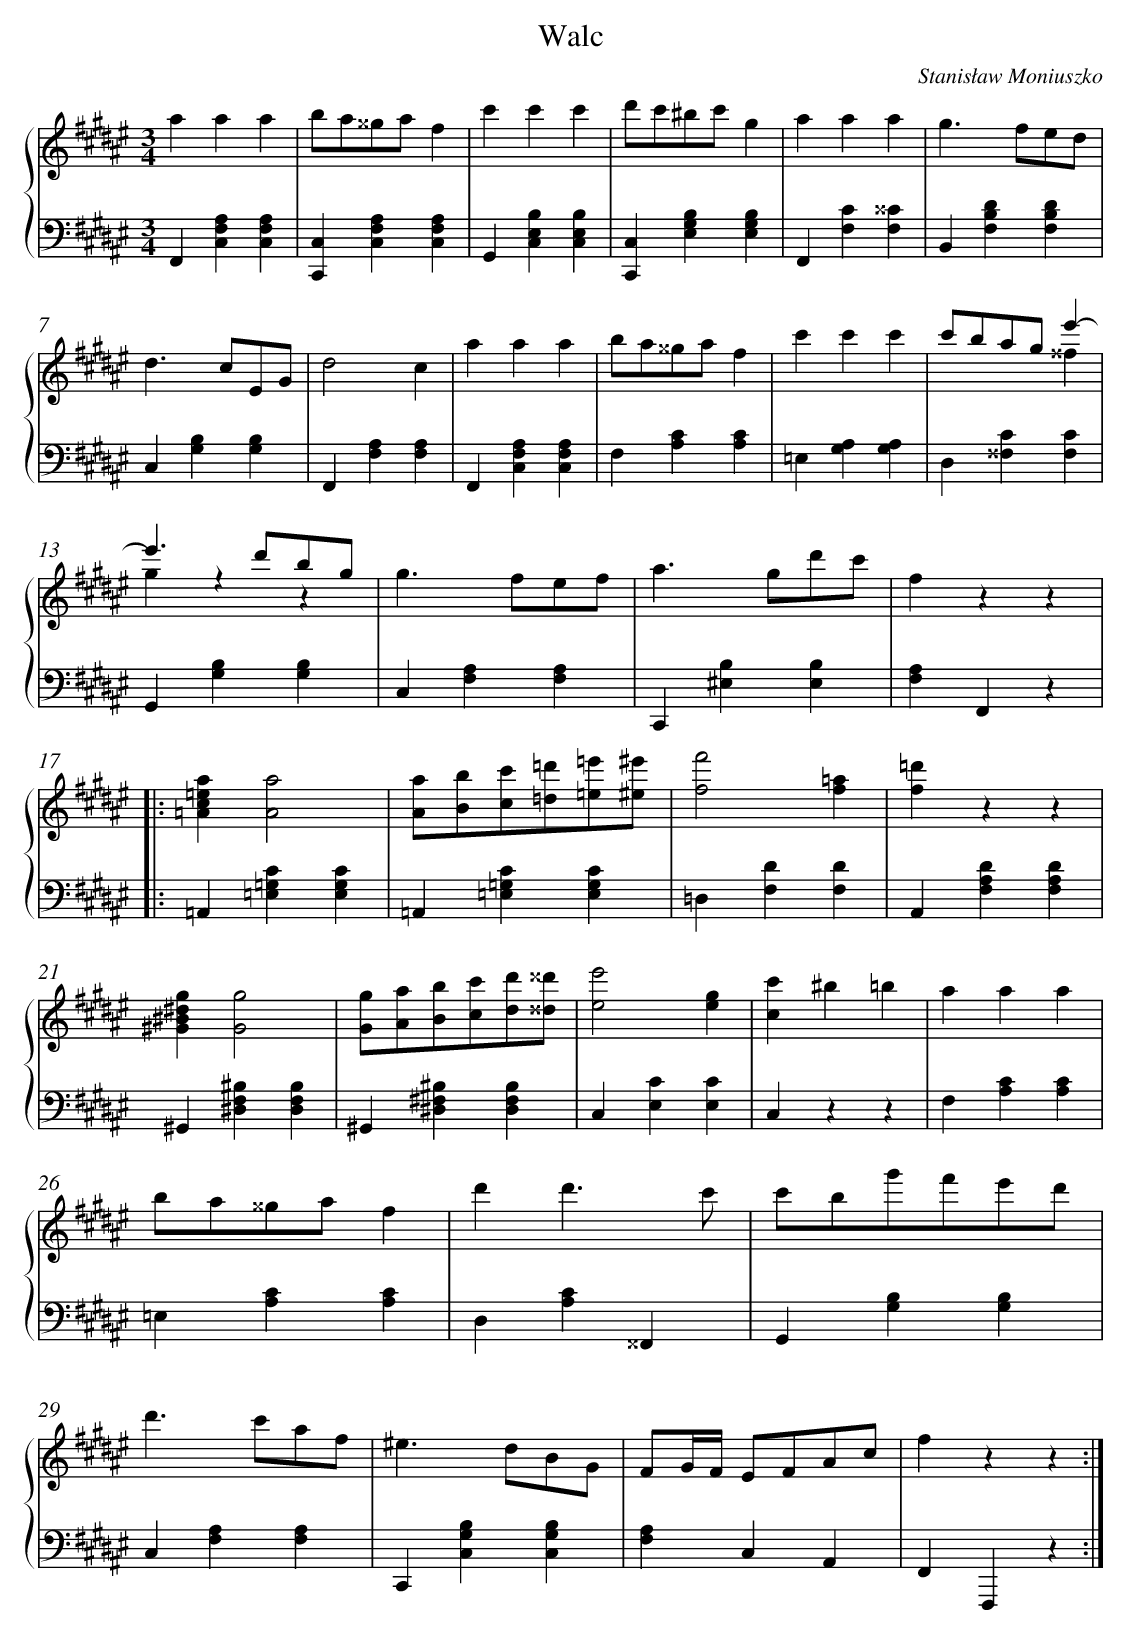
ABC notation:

X:1
T: Walc
C: Stanisław Moniuszko
L: 1/4
M: 3/4
%%staves {1 2}
V: 1 clef=treble
V: 2 clef=bass
K: F#
[V:1] aaa |
[V:2] F,,[A,F,C,][A,F,C,] |
[V:1] b/a/^^g/a/f |
[V:2] [C,C,,][A,F,C,][A,F,C,] |
[V:1] c'c'c' |
[V:2] G,,[B,E,C,][B,E,C,] |
[V:1] d'/c'/^b/c'/g |
[V:2] [C,C,,][B,G,E,][B,G,E,] |
[V:1] aaa |
[V:2] F,,[CF,][^^CF,] |
[V:1] g>fe/d/ |
[V:2] B,,[DB,F,][DB,F,] |
[V:1] d>cE/G/ |
[V:2] C,[B,G,][B,G,] |
[V:1] d2c |
[V:2] F,,[A,F,][A,F,] |
[V:1] aaa |
[V:2] F,,[A,F,C,][A,F,C,] |
[V:1] b/a/^^g/a/f |
[V:2] F,[CA,][CA,] |
[V:1] c'c'c' |
[V:2] =E,[A,G,][A,G,] |
[V:1] c'/b/a/g/e'- & xx^^f |
[V:2] D,[C^^F,][CF,] |
[V:1] e'>d'b/g/ & gzz |
[V:2] G,,[B,G,][B,G,] |
[V:1] g>fe/f/ |
[V:2] C,[A,F,][A,F,] |
[V:1] a>gd'/c'/ |
[V:2] C,,[B,^E,][B,E,] |
[V:1] fzz ]|:
[V:2] [A,F,]F,,z ]|:
[V:1] [a=ec=A][a2A2] |
[V:2] =A,,[C=G,=E,][CG,E,] |
[V:1] [a/A/][b/B/][c'/c/][=d'/=d/][=e'/=e/][^e'/^e/] |
[V:2] =A,,[C=G,=E,][CG,E,] |
[V:1] [f'2f2][=af] |
[V:2] =D,[DF,][DF,] |
[V:1] [=d'f]zz |
[V:2] A,,[DA,F,][DA,F,] |
[V:1] [g^d^B^G][g2G2] |
[V:2] ^G,,[^B,F,^D,][B,F,D,] |
[V:1] [g/G/][a/A/][b/B/][c'/c/][d'/d/][^^d'/^^d/] |
[V:2] ^G,,[^B,^F,^D,][B,F,D,] |
[V:1] [e'2e2][ge] |
[V:2] C,[CE,][CE,] |
[V:1] [c'c]^b=b |
[V:2] C,zz |
[V:1] aaa |
[V:2] F,[CA,][CA,] |
[V:1] b/a/^^g/a/f |
[V:2] =E,[CA,][CA,] |
[V:1] d'd'3/c'/ |
[V:2] D,[CA,]^^F,, |
[V:1] c'/b/g'/f'/e'/d'/ |
[V:2] G,,[B,G,][B,G,] |
[V:1] d'>c'a/f/ |
[V:2] C,[A,F,][A,F,] |
[V:1] ^e>dB/G/ |
[V:2] C,,[B,G,C,][B,G,C,] |
[V:1] F/G//F// E/F/A/c/ |
[V:2] [A,F,]C,A,, |
[V:1] fzz :|]
[V:2] F,,F,,,z :|]
